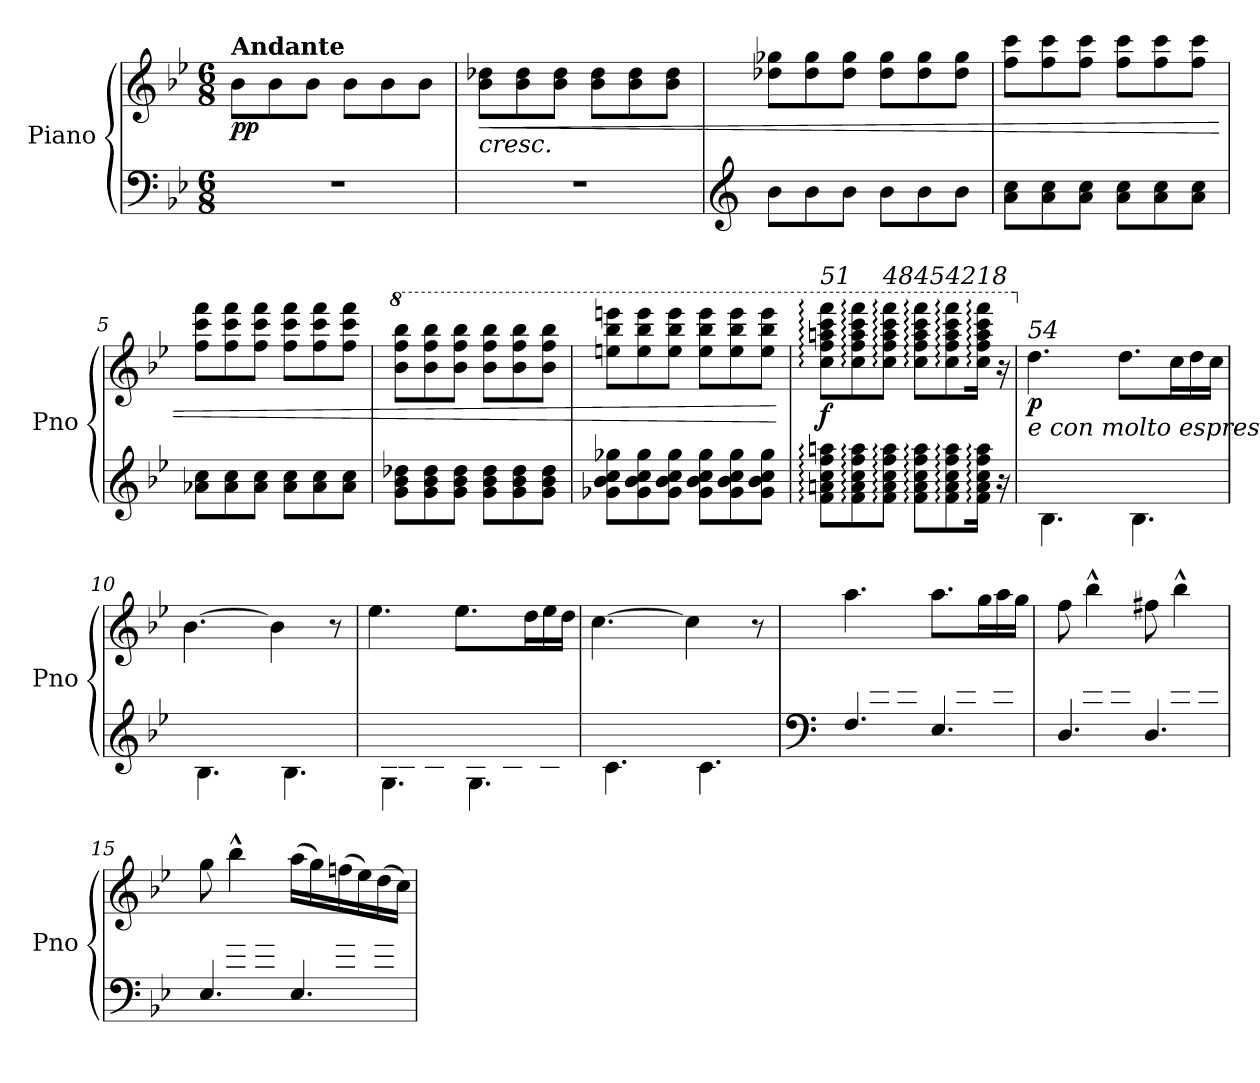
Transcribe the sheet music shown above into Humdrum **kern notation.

**kern	**kern	**dynam
*part1	*part1	*part1
*staff2	*staff1	*staff1/2
*I"Piano	*	*
*I'Pno	*	*
*clefF4	*clefG2	*
*k[b-e-]	*k[b-e-]	*
*M6/8	*M6/8	*
=1	=1	=1
!	!LO:TX:a:B:t=Andante	!
!	!	!LO:DY:b
2.r	8b-\L	pp
.	8b-\	.
.	8b-\J	.
.	8b-\L	.
.	8b-\	.
.	8b-\J	.
=2	=2	=2
!	!LO:TX:b:i:t=cresc.	!
!	!	!LO:HP:b
2.r	8b-\ 8dd-X\L	<
.	8b-\ 8dd-\	.
.	8b-\ 8dd-\J	.
.	8b-\ 8dd-\L	.
.	8b-\ 8dd-\	.
.	8b-\ 8dd-\J	.
=3	=3	=3
*clefG2	*	*
8b-\L	8dd-X\ 8gg-X\L	.
8b-\	8dd-\ 8gg-\	.
8b-\J	8dd-\ 8gg-\J	.
8b-\L	8dd-\ 8gg-\L	.
8b-\	8dd-\ 8gg-\	.
8b-\J	8dd-\ 8gg-\J	.
=4	=4	=4
8a\ 8cc\L	8ff\ 8ccc\L	.
8a\ 8cc\	8ff\ 8ccc\	.
8a\ 8cc\J	8ff\ 8ccc\J	.
8a\ 8cc\L	8ff\ 8ccc\L	.
8a\ 8cc\	8ff\ 8ccc\	.
8a\ 8cc\J	8ff\ 8ccc\J	.
!!LO:LB:g=z
=5	=5	=5
8a-X\ 8cc\L	8ff\ 8ccc\ 8fff\L	.
8a-\ 8cc\	8ff\ 8ccc\ 8fff\	.
8a-\ 8cc\J	8ff\ 8ccc\ 8fff\J	.
8a-\ 8cc\L	8ff\ 8ccc\ 8fff\L	.
8a-\ 8cc\	8ff\ 8ccc\ 8fff\	.
8a-\ 8cc\J	8ff\ 8ccc\ 8fff\J	.
=6	=6	=6
*	*8va	*
8g\ 8b-\ 8dd-X\L	8bb-\ 8fff\ 8bbb-\L	.
8g\ 8b-\ 8dd-\	8bb-\ 8fff\ 8bbb-\	.
8g\ 8b-\ 8dd-\J	8bb-\ 8fff\ 8bbb-\J	.
8g\ 8b-\ 8dd-\L	8bb-\ 8fff\ 8bbb-\L	.
8g\ 8b-\ 8dd-\	8bb-\ 8fff\ 8bbb-\	.
8g\ 8b-\ 8dd-\J	8bb-\ 8fff\ 8bbb-\J	.
=7	=7	=7
8g-X\ 8b-\ 8cc\ 8gg-X\L	8eeen\ 8bbb-\ 8eeeen\L	.
8g-\ 8b-\ 8cc\ 8gg-\	8eee\ 8bbb-\ 8eeee\	.
8g-\ 8b-\ 8cc\ 8gg-\J	8eee\ 8bbb-\ 8eeee\J	.
8g-\ 8b-\ 8cc\ 8gg-\L	8eee\ 8bbb-\ 8eeee\L	.
8g-\ 8b-\ 8cc\ 8gg-\	8eee\ 8bbb-\ 8eeee\	.
8g-\ 8b-\ 8cc\ 8gg-\J	8eee\ 8bbb-\ 8eeee\J	.
.	.	[
=8	=8	=8
!	!LO:TX:a:i:t=51	!
!	!	!LO:DY:b
8f\: 8an\: 8cc\: 8ff\: 8aan\:L	8ccc\: 8fff\: 8aaan\: 8cccc\: 8ffff\:L	f
8f\: 8a\: 8cc\: 8ff\: 8aa\:	8ccc\: 8fff\: 8aaa\: 8cccc\: 8ffff\:	.
!	!LO:TX:a:i:t=48	!
8f\: 8a\: 8cc\: 8ff\: 8aa\:J	8ccc\: 8fff\: 8aaa\: 8cccc\: 8ffff\:J	.
!	!LO:TX:a:i:t=45	!
8f\: 8a\: 8cc\: 8ff\: 8aa\:L	8ccc\: 8fff\: 8aaa\: 8cccc\: 8ffff\:L	.
!	!LO:TX:a:i:t=42	!
8f\: 8a\: 8cc\: 8ff\: 8aa\:	8ccc\: 8fff\: 8aaa\: 8cccc\: 8ffff\:	.
!	!LO:TX:a:i:t=18	!
16f\: 16a\: 16cc\: 16ff\: 16aa\:Jk	16ccc\: 16fff\: 16aaa\: 16cccc\: 16ffff\:Jk	.
16r	16r	.
!!LO:LB:g=z
=9	=9	=9
*^	*	*
*	*	*X8va	*
!	!	!LO:TX:b:i:t=e con molto espress.	!
!	!	!LO:TX:a:i:t=54	!
!	!	!	!LO:DY:b
8B-/Lyy	4.B-\	4.dd\	p
8d/ 8f/	.	.	.
8d/ 8f/J	.	.	.
8B-/Lyy	4.B-\	8.dd\L	.
8e-/ 8f/	.	.	.
.	.	16cc\L	.
8e-/ 8f/J	.	16dd\	.
.	.	16cc\JJ	.
=10	=10	=10	=10
8B-/Lyy	4.B-\	[4.b-\	.
8d/ 8f/	.	.	.
8d/ 8f/J	.	.	.
8B-/Lyy	4.B-\	4b-\]	.
8d/ 8f/	.	.	.
8d/ 8f/J	.	8r	.
=11	=11	=11	=11
8G/Lyy	4.G\	4.ee-\	.
8c/ 8g/	.	.	.
8c/ 8g/J	.	.	.
8G/Lyy	4.G\	8.ee-\L	.
8Bn/ 8f/ 8g/	.	.	.
.	.	16dd\L	.
8B/ 8f/ 8g/J	.	16ee-\	.
.	.	16dd\JJ	.
=12	=12	=12	=12
8c/Lyy	4.c\	[4.cc\	.
8e-/ 8g/	.	.	.
8e-/ 8g/J	.	.	.
8c/Lyy	4.c\	4cc\]	.
8e-/ 8g/	.	.	.
8e-/ 8g/J	.	8r	.
!!LO:LB:g=z
=13	=13	=13	=13
*clefF4	*	*	*
4.F/	8F\Lyy	4.aa\	.
.	8c\ 8f\	.	.
.	8c\ 8f\J	.	.
4.E-/	8E-\Lyy	8.aa\L	.
.	8c\ 8f\	.	.
.	.	16gg\L	.
.	8c\ 8f\J	16aa\	.
.	.	16gg\JJ	.
=14	=14	=14	=14
4.D/	8D\Lyy	8ff\	.
.	8B-\ 8f\	4bb-^^\	.
.	8B-\ 8f\J	.	.
4.D/	8D\Lyy	8ff#X\	.
.	8B-\ 8f#X\	4bb-^^\	.
.	8B-\ 8f#\J	.	.
=15	=15	=15	=15
4.E-/	8E-\Lyy	8gg\	.
.	8B-\ 8g\	4bb-^^\	.
.	8B-\ 8g\J	.	.
4.E-/	8E-\Lyy	(>16aa\LL	.
.	.	16gg\)	.
.	8Bn\ 8g\	(>16ffn\	.
.	.	16ee-\)	.
.	8c\ 8g\J	(>16dd\	.
.	.	16cc\JJ)	.
*v	*v	*	*
=	=	=
*-	*-	*-
